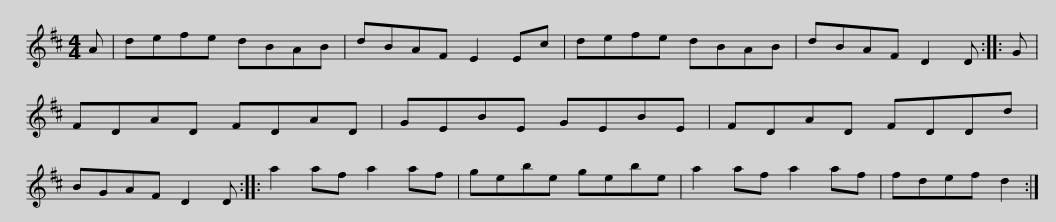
X:1
L:1/8
M:4/4
I:linebreak $
K:D
V:1 treble
V:1
 A | defe dBAB | dBAF E2 Ec | defe dBAB | dBAF D2 D :: %5
 G | FDAD FDAD |$ GEBE GEBE | FDAD FDDd | BGAF D2 D :: %10
 a2 af a2 af | gebe gebe | a2 af a2 af |$ fdef d2 :| %14
